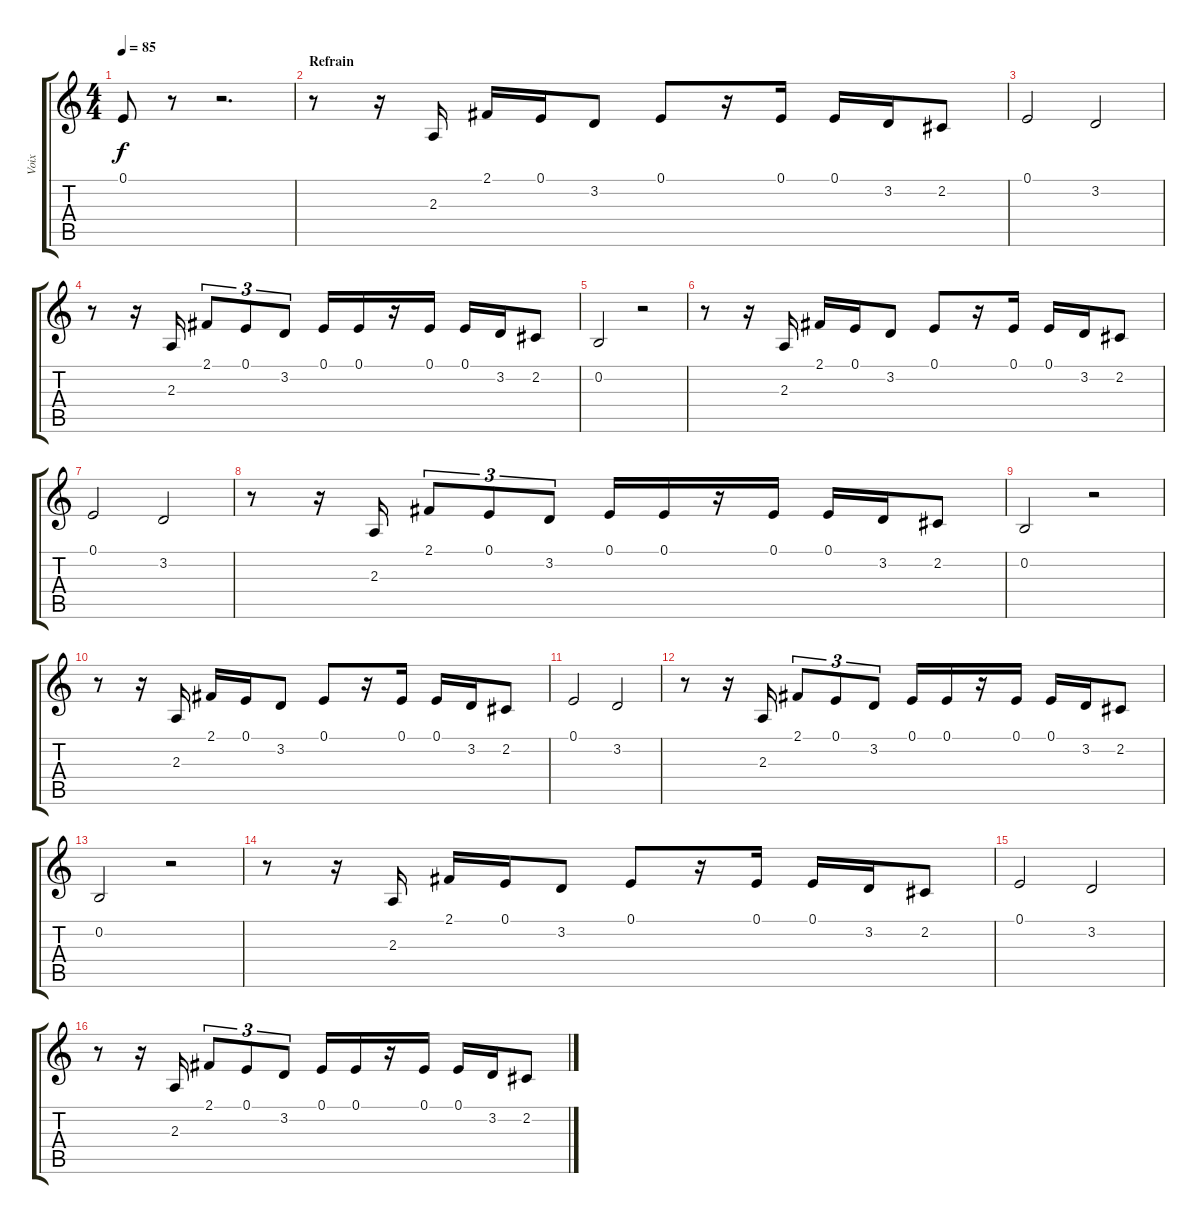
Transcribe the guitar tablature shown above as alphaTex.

\track ("Voix" "Voix") {instrument clarinet}
\staff {score tabs}
\tuning (E4 B3 G3 D3 A2 E2) {hide}
\ts (4 4)
\tempo 85
\clef g2
\ks c
0.1.8{dy f} r.8 r.2{d} |
\section ("" "Refrain")
r.8 r.16 2.3.16 2.1.16 0.1.16 3.2.8 0.1.8 r.16 0.1.16 0.1.16 3.2.16 2.2.8 |
0.1.2 3.2.2 |
r.8 r.16 2.3.16 2.1.8{tu (3 2)} 0.1.8{tu (3 2)} 3.2.8{tu (3 2)} 0.1.16 0.1.16 r.16 0.1.16 0.1.16 3.2.16 2.2.8 |
0.2.2 r.2 |
r.8 r.16 2.3.16 2.1.16 0.1.16 3.2.8 0.1.8 r.16 0.1.16 0.1.16 3.2.16 2.2.8 |
0.1.2 3.2.2 |
r.8 r.16 2.3.16 2.1.8{tu (3 2)} 0.1.8{tu (3 2)} 3.2.8{tu (3 2)} 0.1.16 0.1.16 r.16 0.1.16 0.1.16 3.2.16 2.2.8 |
0.2.2 r.2 |
r.8 r.16 2.3.16 2.1.16 0.1.16 3.2.8 0.1.8 r.16 0.1.16 0.1.16 3.2.16 2.2.8 |
0.1.2 3.2.2 |
r.8 r.16 2.3.16 2.1.8{tu (3 2)} 0.1.8{tu (3 2)} 3.2.8{tu (3 2)} 0.1.16 0.1.16 r.16 0.1.16 0.1.16 3.2.16 2.2.8 |
0.2.2 r.2 |
r.8 r.16 2.3.16 2.1.16 0.1.16 3.2.8 0.1.8 r.16 0.1.16 0.1.16 3.2.16 2.2.8 |
0.1.2 3.2.2 |
r.8 r.16 2.3.16 2.1.8{tu (3 2)} 0.1.8{tu (3 2)} 3.2.8{tu (3 2)} 0.1.16 0.1.16 r.16 0.1.16 0.1.16 3.2.16 2.2.8
